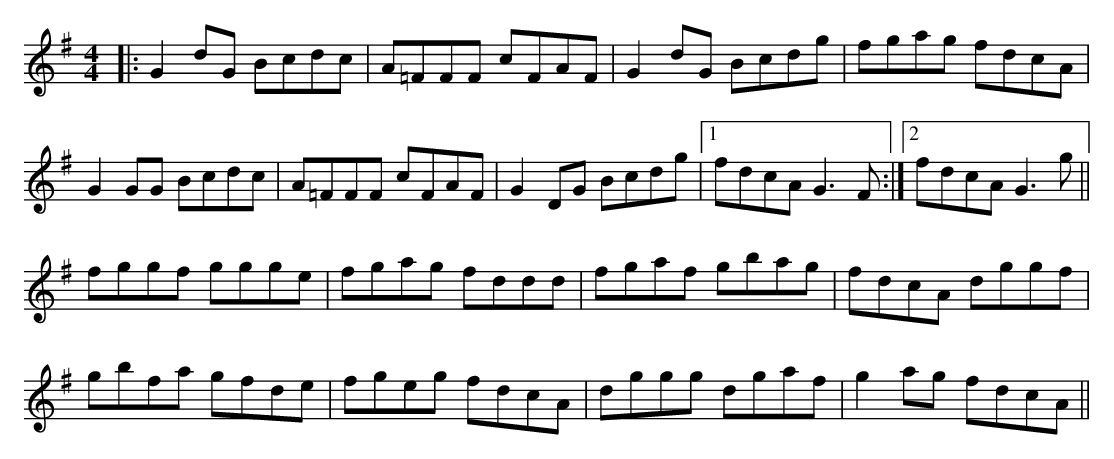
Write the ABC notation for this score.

X:1
M:4/4
K:G
|:G2 dG Bcdc|A=FFF cFAF|G2 dG Bcdg|fgag fdcA|
G2 GG Bcdc|A=FFF cFAF|G2 DG Bcdg|1 fdcA G3 F:|2 fdcA G3 g||
fggf ggge|fgag fddd|fgaf gbag|fdcA dggf|
gbfa gfde|fgeg fdcA|dggg dgaf|g2 ag fdcA||
